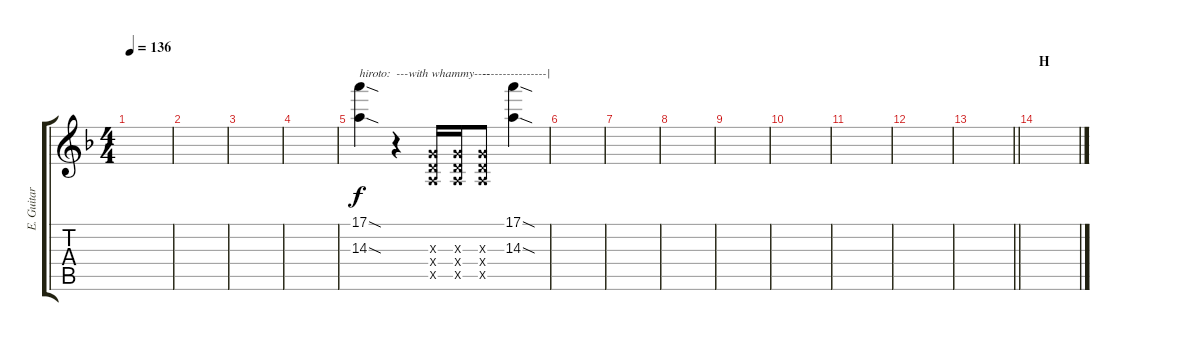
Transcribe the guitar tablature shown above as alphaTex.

\track ("E. Guitar III" "E. Guitar ") {instrument distortionguitar}
\staff {score tabs}
\tuning (E4 B3 G3 D3 A2 D2) {hide}
\ts (4 4)
\tempo 136
\clef g2
\ks dminor
|
|
|
|
(17.1{sod} 14.3{sod}).4{txt "hiroto:"} r.4{txt "---with whammy----"} (0.3{x} 0.4{x} 0.5{x}).16 (0.3{x} 0.4{x} 0.5{x}).16 (0.3{x} 0.4{x} 0.5{x}).8{txt "----------------|"} (17.1{sod} 14.3{sod}).4 |
|
|
|
|
|
|
|
\barLineRight lightlight
|
\section ("" "H")
